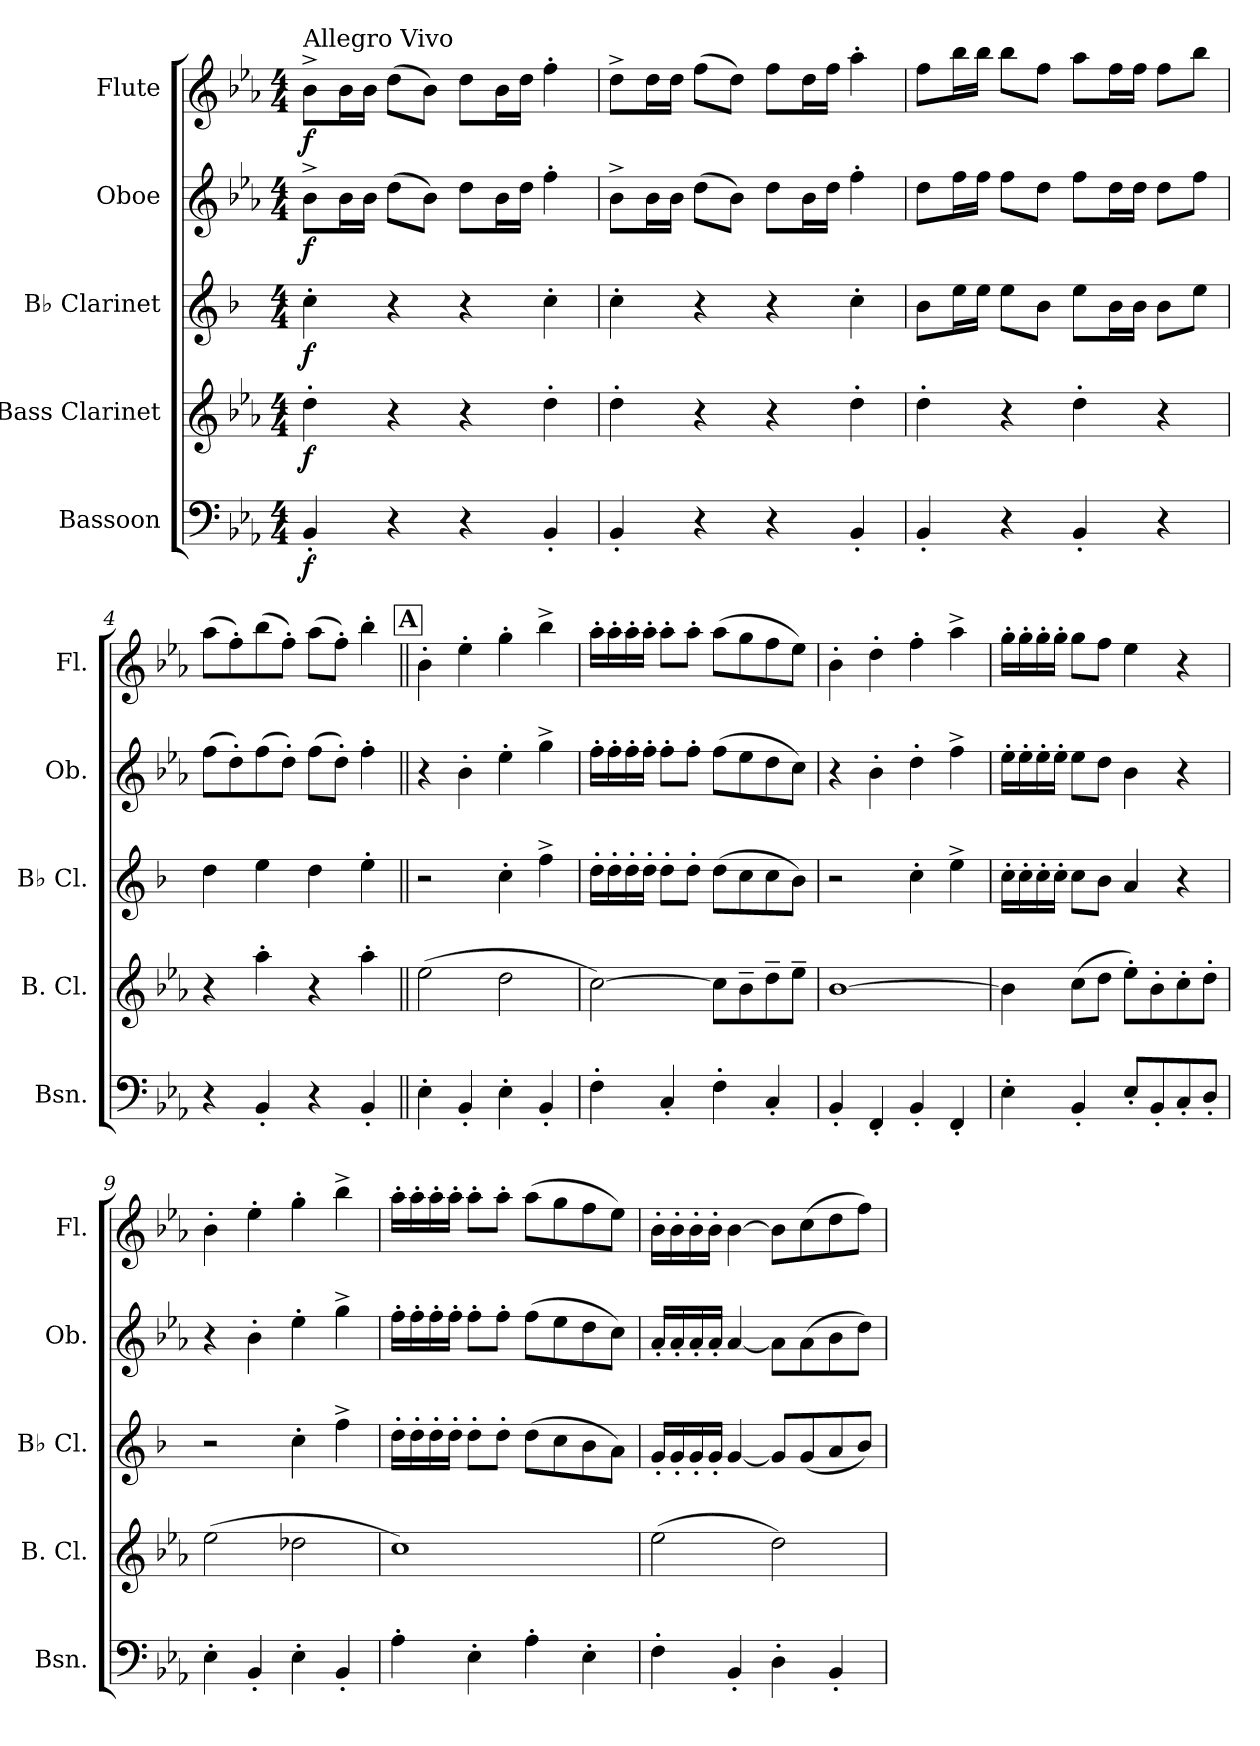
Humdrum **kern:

**kern	**dynam	**kern	**dynam	**kern	**dynam	**kern	**dynam	**kern	**dynam
*part5	*part5	*part4	*part4	*part3	*part3	*part2	*part2	*part1	*part1
*staff5	*staff5	*staff4	*staff4	*staff3	*staff3	*staff2	*staff2	*staff1	*staff1
*I"Bassoon	*	*I"Bass Clarinet	*	*I"B♭ Clarinet	*	*I"Oboe	*	*I"Flute	*
*I'Bsn.	*	*I'B. Cl.	*	*I'B♭ Cl.	*	*I'Ob.	*	*I'Fl.	*
*clefF4	*	*clefG2	*	*clefG2	*	*clefG2	*	*clefG2	*
*	*	*ITrd8c14	*	*ITrd1c2	*	*	*	*	*
*k[b-e-a-]	*	*k[b-e-a-]	*	*k[b-e-a-]	*	*k[b-e-a-]	*	*k[b-e-a-]	*
*M4/4	*	*M4/4	*	*M4/4	*	*M4/4	*	*M4/4	*
*MM180	*	*MM180	*	*MM180	*	*MM180	*	*MM180	*
=1	=1	=1	=1	=1	=1	=1	=1	=1	=1
!	!	!	!	!	!	!	!	!LO:TX:a:t=Allegro Vivo	!
!	!LO:DY:b	!	!LO:DY:b	!	!LO:DY:b	!	!LO:DY:b	!	!LO:DY:b
4BB-'/	f	4d'\	f	4b-'\	f	8b-^\L	f	8b-^\L	f
.	.	.	.	.	.	16b-\L	.	16b-\L	.
.	.	.	.	.	.	16b-\JJ	.	16b-\JJ	.
4r	.	4r	.	4r	.	(8dd\L	.	(8dd\L	.
.	.	.	.	.	.	8b-\J)	.	8b-\J)	.
4r	.	4r	.	4r	.	8dd\L	.	8dd\L	.
.	.	.	.	.	.	16b-\L	.	16b-\L	.
.	.	.	.	.	.	16dd\JJ	.	16dd\JJ	.
4BB-'/	.	4d'\	.	4b-'\	.	4ff'\	.	4ff'\	.
=2	=2	=2	=2	=2	=2	=2	=2	=2	=2
4BB-'/	.	4d'\	.	4b-'\	.	8b-^\L	.	8dd^\L	.
.	.	.	.	.	.	16b-\L	.	16dd\L	.
.	.	.	.	.	.	16b-\JJ	.	16dd\JJ	.
4r	.	4r	.	4r	.	(8dd\L	.	(8ff\L	.
.	.	.	.	.	.	8b-\J)	.	8dd\J)	.
4r	.	4r	.	4r	.	8dd\L	.	8ff\L	.
.	.	.	.	.	.	16b-\L	.	16dd\L	.
.	.	.	.	.	.	16dd\JJ	.	16ff\JJ	.
4BB-'/	.	4d'\	.	4b-'\	.	4ff'\	.	4aa-'\	.
=3	=3	=3	=3	=3	=3	=3	=3	=3	=3
4BB-'/	.	4d'\	.	8a-\L	.	8dd\L	.	8ff\L	.
.	.	.	.	16dd\L	.	16ff\L	.	16bb-\L	.
.	.	.	.	16dd\JJ	.	16ff\JJ	.	16bb-\JJ	.
4r	.	4r	.	8dd\L	.	8ff\L	.	8bb-\L	.
.	.	.	.	8a-\J	.	8dd\J	.	8ff\J	.
4BB-'/	.	4d'\	.	8dd\L	.	8ff\L	.	8aa-\L	.
.	.	.	.	16a-\L	.	16dd\L	.	16ff\L	.
.	.	.	.	16a-\JJ	.	16dd\JJ	.	16ff\JJ	.
4r	.	4r	.	8a-\L	.	8dd\L	.	8ff\L	.
.	.	.	.	8dd\J	.	8ff\J	.	8bb-\J	.
=4	=4	=4	=4	=4	=4	=4	=4	=4	=4
4r	.	4r	.	4cc\	.	(8ff\L	.	(8aa-\L	.
.	.	.	.	.	.	8dd'\)	.	8ff'\)	.
4BB-'/	.	4a-'\	.	4dd\	.	(8ff\	.	(8bb-\	.
.	.	.	.	.	.	8dd'\J)	.	8ff'\J)	.
4r	.	4r	.	4cc\	.	(8ff\L	.	(8aa-\L	.
.	.	.	.	.	.	8dd'\J)	.	8ff'\J)	.
4BB-'/	.	4a-'\	.	4dd'\	.	4ff'\	.	4bb-'\	.
!!LO:REH:place=s1:a:B:fs=14:t=A
=5||	=5||	=5||	=5||	=5||	=5||	=5||	=5||	=5||	=5||
4E-'\	.	(2e-\	.	2r	.	4r	.	4b-'\	.
4BB-'/	.	.	.	.	.	4b-'\	.	4ee-'\	.
4E-'\	.	2d\	.	4b-'\	.	4ee-'\	.	4gg'\	.
4BB-'/	.	.	.	4ee-^\	.	4gg^\	.	4bb-^\	.
=6	=6	=6	=6	=6	=6	=6	=6	=6	=6
4F'\	.	[2c\)	.	16cc'\LL	.	16ff'\LL	.	16aa-'\LL	.
.	.	.	.	16cc'\	.	16ff'\	.	16aa-'\	.
.	.	.	.	16cc'\	.	16ff'\	.	16aa-'\	.
.	.	.	.	16cc'\JJ	.	16ff'\JJ	.	16aa-'\JJ	.
4C'/	.	.	.	8cc'\L	.	8ff'\L	.	8aa-'\L	.
.	.	.	.	8cc'\J	.	8ff'\J	.	8aa-'\J	.
4F'\	.	8c\L]	.	(8cc\L	.	(8ff\L	.	(8aa-\L	.
.	.	8B-~\	.	8b-\	.	8ee-\	.	8gg\	.
4C'/	.	8d~\	.	8b-\	.	8dd\	.	8ff\	.
.	.	8e-~\J	.	8a-\J)	.	8cc\J)	.	8ee-\J)	.
!!LO:LB:g=z
=7	=7	=7	=7	=7	=7	=7	=7	=7	=7
4BB-'/	.	[1B-	.	2r	.	4r	.	4b-'\	.
4FF'/	.	.	.	.	.	4b-'\	.	4dd'\	.
4BB-'/	.	.	.	4b-'\	.	4dd'\	.	4ff'\	.
4FF'/	.	.	.	4dd^\	.	4ff^\	.	4aa-^\	.
=8	=8	=8	=8	=8	=8	=8	=8	=8	=8
4E-'\	.	4B-\]	.	16b-'\LL	.	16ee-'\LL	.	16gg'\LL	.
.	.	.	.	16b-'\	.	16ee-'\	.	16gg'\	.
.	.	.	.	16b-'\	.	16ee-'\	.	16gg'\	.
.	.	.	.	16b-'\JJ	.	16ee-'\JJ	.	16gg'\JJ	.
4BB-'/	.	(8c\L	.	8b-\L	.	8ee-\L	.	8gg\L	.
.	.	8d\J	.	8a-\J	.	8dd\J	.	8ff\J	.
8E-'/L	.	8e-'\L)	.	4g/	.	4b-\	.	4ee-\	.
8BB-'/	.	8B-'\	.	.	.	.	.	.	.
8C'/	.	8c'\	.	4r	.	4r	.	4r	.
8D'/J	.	8d'\J	.	.	.	.	.	.	.
=9	=9	=9	=9	=9	=9	=9	=9	=9	=9
4E-'\	.	(2e-\	.	2r	.	4r	.	4b-'\	.
4BB-'/	.	.	.	.	.	4b-'\	.	4ee-'\	.
4E-'\	.	2d-X\	.	4b-'\	.	4ee-'\	.	4gg'\	.
4BB-'/	.	.	.	4ee-^\	.	4gg^\	.	4bb-^\	.
=10	=10	=10	=10	=10	=10	=10	=10	=10	=10
4A-'\	.	1c)	.	16cc'\LL	.	16ff'\LL	.	16aa-'\LL	.
.	.	.	.	16cc'\	.	16ff'\	.	16aa-'\	.
.	.	.	.	16cc'\	.	16ff'\	.	16aa-'\	.
.	.	.	.	16cc'\JJ	.	16ff'\JJ	.	16aa-'\JJ	.
4E-'\	.	.	.	8cc'\L	.	8ff'\L	.	8aa-'\L	.
.	.	.	.	8cc'\J	.	8ff'\J	.	8aa-'\J	.
4A-'\	.	.	.	(8cc\L	.	(8ff\L	.	(8aa-\L	.
.	.	.	.	8b-\	.	8ee-\	.	8gg\	.
4E-'\	.	.	.	8a-\	.	8dd\	.	8ff\	.
.	.	.	.	8g\J)	.	8cc\J)	.	8ee-\J)	.
=11	=11	=11	=11	=11	=11	=11	=11	=11	=11
4F'\	.	(2e-\	.	16f'/LL	.	16a-'/LL	.	16b-'\LL	.
.	.	.	.	16f'/	.	16a-'/	.	16b-'\	.
.	.	.	.	16f'/	.	16a-'/	.	16b-'\	.
.	.	.	.	16f'/JJ	.	16a-'/JJ	.	16b-'\JJ	.
4BB-'/	.	.	.	[4f/	.	[4a-/	.	[4b-\	.
4D'\	.	2d\)	.	8f/L]	.	8a-\L]	.	8b-\L]	.
.	.	.	.	(8f/	.	(8a-\	.	(8cc\	.
4BB-'/	.	.	.	8g/	.	8b-\	.	8dd\	.
.	.	.	.	8a-/J)	.	8dd\J)	.	8ff\J)	.
=	=	=	=	=	=	=	=	=	=
*-	*-	*-	*-	*-	*-	*-	*-	*-	*-
